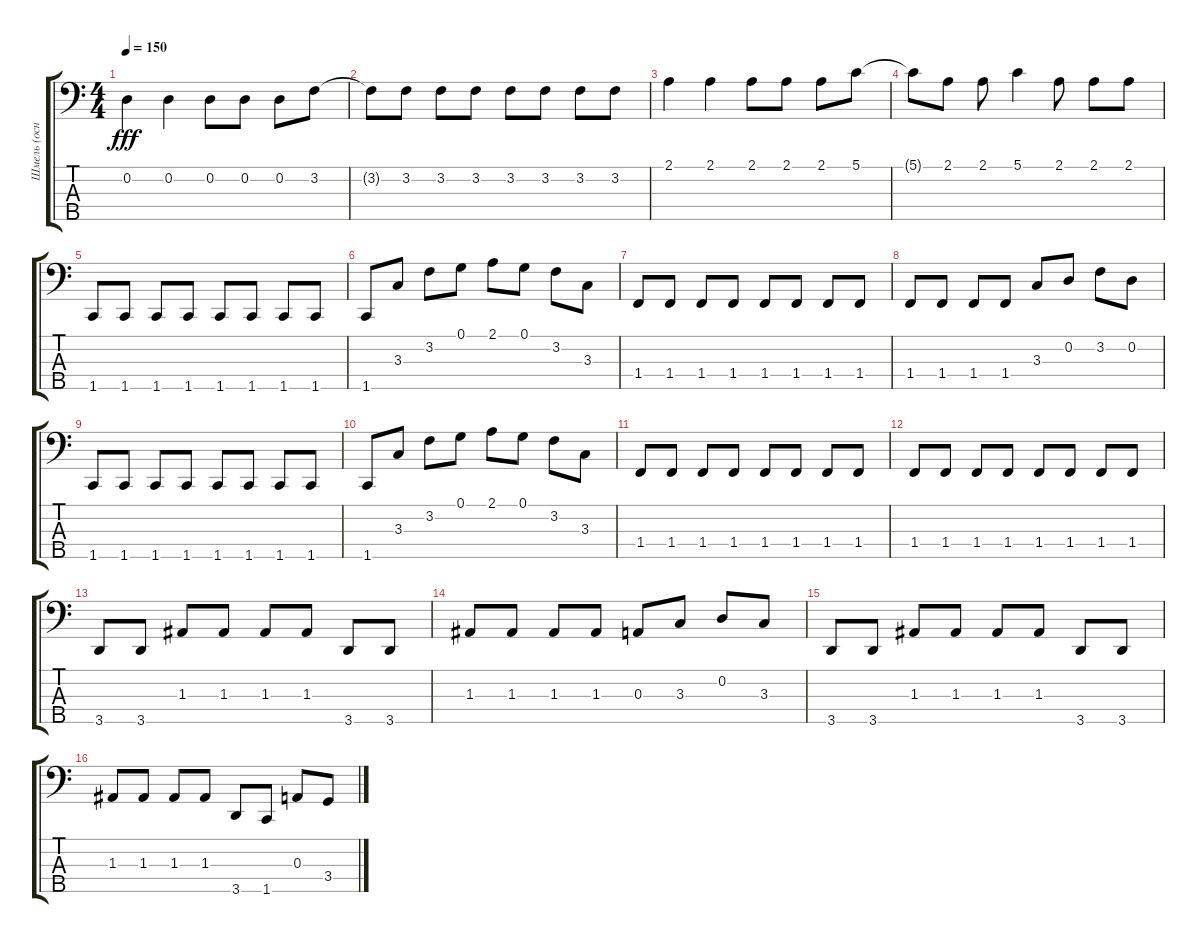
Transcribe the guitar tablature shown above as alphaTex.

\track ("Шмель (основа)" "Шмель (осн") {instrument electricbassfinger}
\staff {score tabs}
\tuning (G2 D2 A1 E1 B0) {hide}
\ts (4 4)
\tempo 150
\clef f4
\ks c
0.2.4{dy fff} 0.2.4 0.2.8 0.2.8 0.2.8 3.2.8 |
3.2{t}.8 3.2.8 3.2.8 3.2.8 3.2.8 3.2.8 3.2.8 3.2.8 |
2.1.4 2.1.4 2.1.8 2.1.8 2.1.8 5.1.8 |
5.1{t}.8 2.1.8 2.1.8 5.1.4 2.1.8 2.1.8 2.1.8 |
1.5.8 1.5.8 1.5.8 1.5.8 1.5.8 1.5.8 1.5.8 1.5.8 |
1.5.8 3.3.8 3.2.8 0.1.8 2.1.8 0.1.8 3.2.8 3.3.8 |
1.4.8 1.4.8 1.4.8 1.4.8 1.4.8 1.4.8 1.4.8 1.4.8 |
1.4.8 1.4.8 1.4.8 1.4.8 3.3.8 0.2.8 3.2.8 0.2.8 |
1.5.8 1.5.8 1.5.8 1.5.8 1.5.8 1.5.8 1.5.8 1.5.8 |
1.5.8 3.3.8 3.2.8 0.1.8 2.1.8 0.1.8 3.2.8 3.3.8 |
1.4.8 1.4.8 1.4.8 1.4.8 1.4.8 1.4.8 1.4.8 1.4.8 |
1.4.8 1.4.8 1.4.8 1.4.8 1.4.8 1.4.8 1.4.8 1.4.8 |
3.5.8 3.5.8 1.3.8 1.3.8 1.3.8 1.3.8 3.5.8 3.5.8 |
1.3.8 1.3.8 1.3.8 1.3.8 0.3.8 3.3.8 0.2.8 3.3.8 |
3.5.8 3.5.8 1.3.8 1.3.8 1.3.8 1.3.8 3.5.8 3.5.8 |
1.3.8 1.3.8 1.3.8 1.3.8 3.5.8 1.5.8 0.3.8 3.4.8
